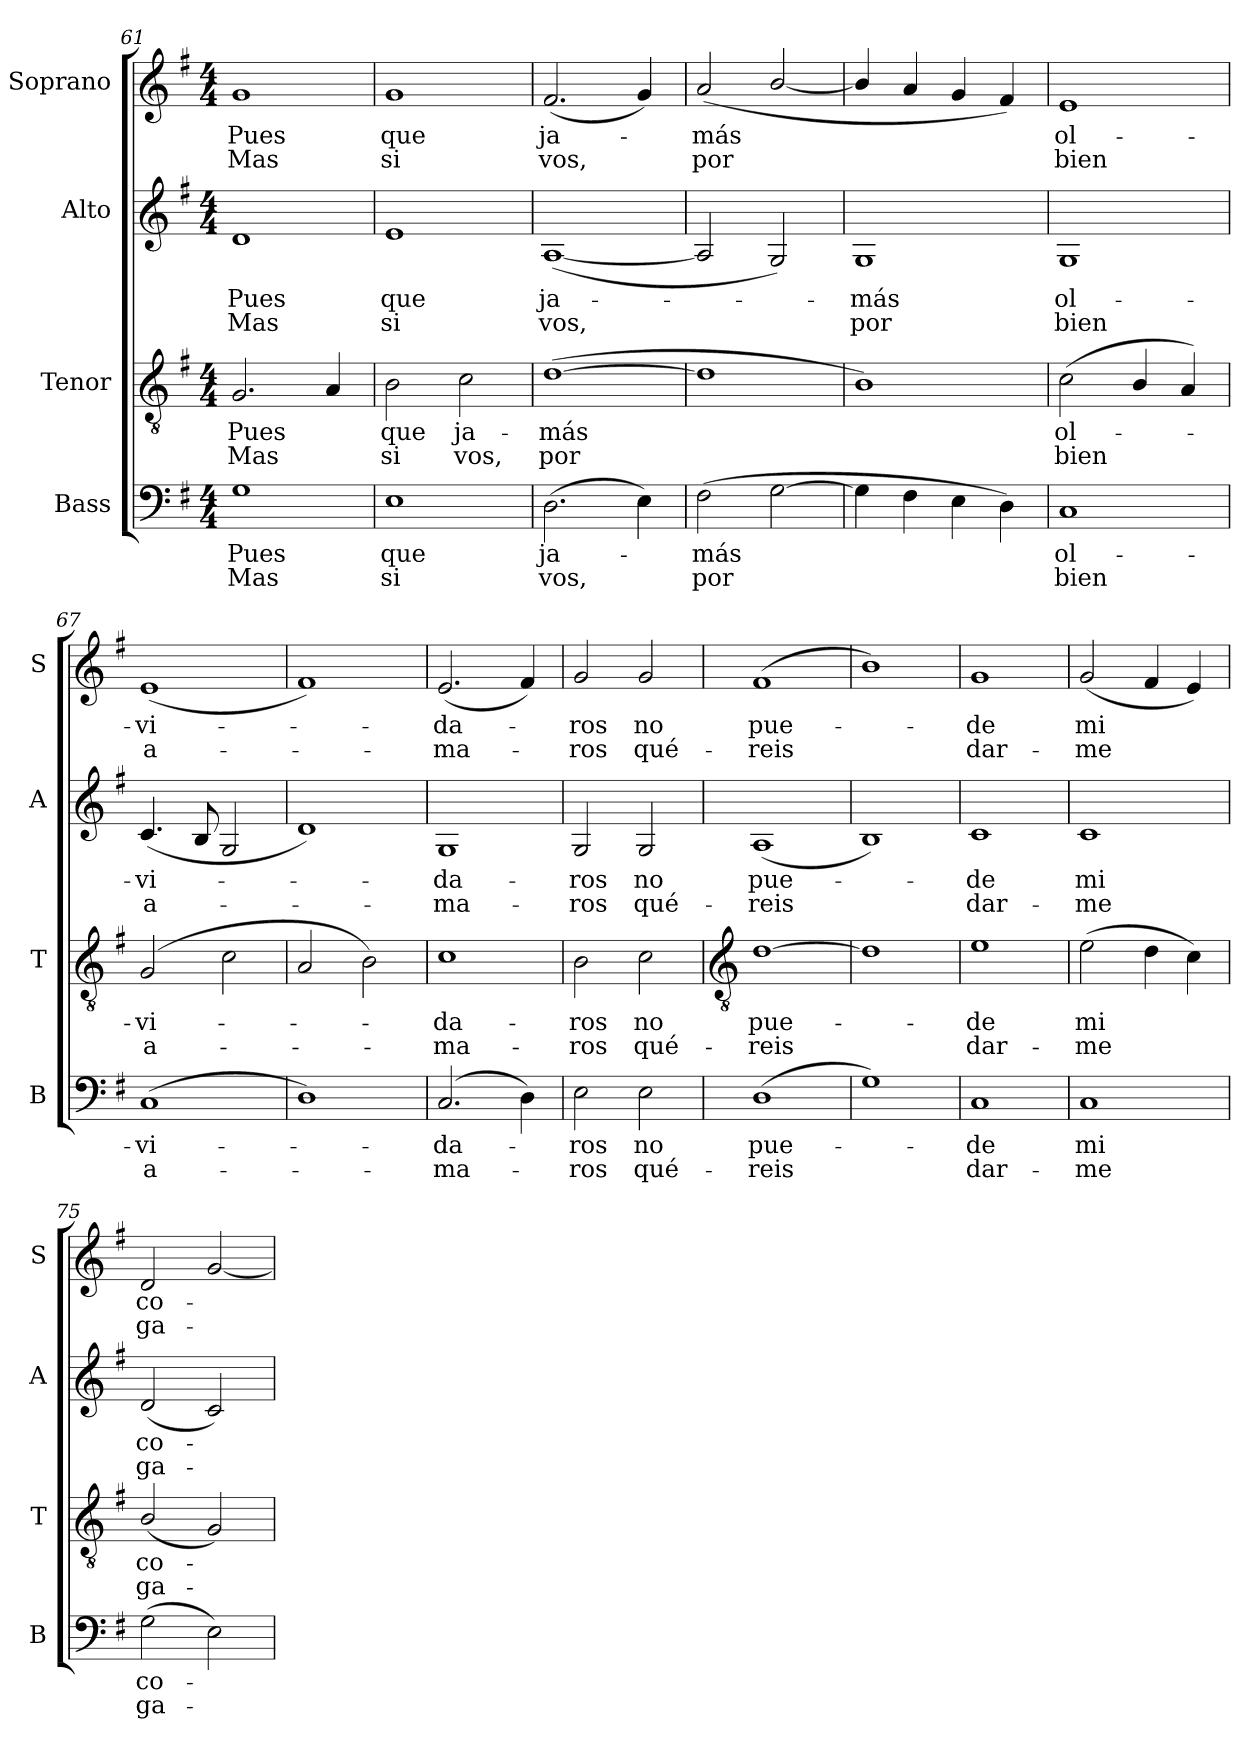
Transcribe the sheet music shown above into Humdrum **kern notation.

**kern	**text	**text	**kern	**text	**text	**kern	**text	**text	**kern	**text	**text
*part4	*part4	*part4	*part3	*part3	*part3	*part2	*part2	*part2	*part1	*part1	*part1
*staff4	*staff4	*staff4	*staff3	*staff3	*staff3	*staff2	*staff2	*staff2	*staff1	*staff1	*staff1
*I"Bass	*	*	*I"Tenor	*	*	*I"Alto	*	*	*I"Soprano	*	*
*I'B	*	*	*I'T	*	*	*I'A	*	*	*I'S	*	*
!!LO:LB:g=z
*clefF4	*	*	*clefGv2	*	*	*clefG2	*	*	*clefG2	*	*
*k[f#]	*	*	*k[f#]	*	*	*k[f#]	*	*	*k[f#]	*	*
*G:	*	*	*G:	*	*	*G:	*	*	*G:	*	*
*M4/4	*	*	*M4/4	*	*	*M4/4	*	*	*M4/4	*	*
=61	=61	=61	=61	=61	=61	=61	=61	=61	=61	=61	=61
!	!LO:LY:b	!LO:LY:b	!	!LO:LY:b	!LO:LY:b	!	!LO:LY:b	!LO:LY:b	!	!LO:LY:b	!LO:LY:b
1G	Pues	Mas	2.G	Pues	Mas	1d	Pues	Mas	1g	Pues	Mas
.	.	.	4A	.	.	.	.	.	.	.	.
=62	=62	=62	=62	=62	=62	=62	=62	=62	=62	=62	=62
!	!LO:LY:b	!LO:LY:b	!	!LO:LY:b	!LO:LY:b	!	!LO:LY:b	!LO:LY:b	!	!LO:LY:b	!LO:LY:b
1E	que	si	2B	que	si	1e	que	si	1g	que	si
!	!	!	!	!LO:LY:b	!LO:LY:b	!	!	!	!	!	!
.	.	.	2c	ja-	-vos,	.	.	.	.	.	.
=63	=63	=63	=63	=63	=63	=63	=63	=63	=63	=63	=63
!	!LO:LY:b	!LO:LY:b	!	!LO:LY:b	!LO:LY:b	!	!LO:LY:b	!LO:LY:b	!	!LO:LY:b	!LO:LY:b
(>2.D	ja-	vos,	(>[1d	más	por	(<[1A	ja-	vos,	(<2.f#	ja-	vos,
4E)	.	.	.	.	.	.	.	.	4g)	.	.
=64	=64	=64	=64	=64	=64	=64	=64	=64	=64	=64	=64
!	!LO:LY:b	!LO:LY:b	!	!	!	!	!	!	!	!LO:LY:b	!LO:LY:b
(>2F#	más	por	1d]	.	.	2A]	.	.	(<2a	más	por
[2G	.	.	.	.	.	2G)	.	.	[2b/	.	.
=65	=65	=65	=65	=65	=65	=65	=65	=65	=65	=65	=65
!	!	!	!	!	!	!	!LO:LY:b	!LO:LY:b	!	!	!
4G]	.	.	1B)	.	.	1G	más	por	4b/]	.	.
4F#	.	.	.	.	.	.	.	.	4a	.	.
4E	.	.	.	.	.	.	.	.	4g	.	.
4D)	.	.	.	.	.	.	.	.	4f#)	.	.
=66	=66	=66	=66	=66	=66	=66	=66	=66	=66	=66	=66
!	!LO:LY:b	!LO:LY:b	!	!LO:LY:b	!LO:LY:b	!	!LO:LY:b	!LO:LY:b	!	!LO:LY:b	!LO:LY:b
1C	ol-	-bien	(<2c	ol-	bien	1G	ol-	-bien	1e	ol-	-bien
.	.	.	4B/	.	.	.	.	.	.	.	.
.	.	.	4A)	.	.	.	.	.	.	.	.
=67	=67	=67	=67	=67	=67	=67	=67	=67	=67	=67	=67
!	!LO:LY:b	!LO:LY:b	!	!LO:LY:b	!LO:LY:b	!	!LO:LY:b	!LO:LY:b	!	!LO:LY:b	!LO:LY:b
(<1C	vi-	a-	(<2G	vi-	a-	(<4.c	vi-	a-	(<1e	vi-	a-
.	.	.	.	.	.	8B	.	.	.	.	.
.	.	.	2c	.	.	2G	.	.	.	.	.
=68	=68	=68	=68	=68	=68	=68	=68	=68	=68	=68	=68
1D)	.	.	2A	.	.	1d)	.	.	1f#)	.	.
.	.	.	2B)	.	.	.	.	.	.	.	.
=69	=69	=69	=69	=69	=69	=69	=69	=69	=69	=69	=69
!	!LO:LY:b	!LO:LY:b	!	!LO:LY:b	!LO:LY:b	!	!LO:LY:b	!LO:LY:b	!	!LO:LY:b	!LO:LY:b
(<2.C	da-	ma-	1c	da-	-ma-	1G	da-	-ma-	(<2.e	da-	ma-
4D)	.	.	.	.	.	.	.	.	4f#)	.	.
=70	=70	=70	=70	=70	=70	=70	=70	=70	=70	=70	=70
!	!LO:LY:b	!LO:LY:b	!	!LO:LY:b	!LO:LY:b	!	!LO:LY:b	!LO:LY:b	!	!LO:LY:b	!LO:LY:b
2E	ros	ros	2B	-ros	ros	2G	-ros	ros	2g	ros	ros
!	!LO:LY:b	!LO:LY:b	!	!LO:LY:b	!LO:LY:b	!	!LO:LY:b	!LO:LY:b	!	!LO:LY:b	!LO:LY:b
2E	no	qué-	2c	no	qué-	2G	no	qué-	2g	no	qué-
!!LO:LB:g=z
=71	=71	=71	=71	=71	=71	=71	=71	=71	=71	=71	=71
*	*	*	*clefGv2	*	*	*	*	*	*	*	*
!	!LO:LY:b	!LO:LY:b	!	!LO:LY:b	!LO:LY:b	!	!LO:LY:b	!LO:LY:b	!	!LO:LY:b	!LO:LY:b
(>1D	-pue-	reis	[1d	-pue-	reis	(<1A	-pue-	reis	(<1f#	-pue-	reis
=72	=72	=72	=72	=72	=72	=72	=72	=72	=72	=72	=72
1G)	.	.	1d]	.	.	1B)	.	.	1b)	.	.
=73	=73	=73	=73	=73	=73	=73	=73	=73	=73	=73	=73
!	!LO:LY:b	!LO:LY:b	!	!LO:LY:b	!LO:LY:b	!	!LO:LY:b	!LO:LY:b	!	!LO:LY:b	!LO:LY:b
1C	de	dar-	1e	de	dar-	1c	de	dar-	1g	de	dar-
=74	=74	=74	=74	=74	=74	=74	=74	=74	=74	=74	=74
!	!LO:LY:b	!LO:LY:b	!	!LO:LY:b	!LO:LY:b	!	!LO:LY:b	!LO:LY:b	!	!LO:LY:b	!LO:LY:b
1C	-mi	me	(>2e	-mi	me	1c	-mi	me	(<2g	-mi	me
.	.	.	4d	.	.	.	.	.	4f#	.	.
.	.	.	4c)	.	.	.	.	.	4e)	.	.
=75	=75	=75	=75	=75	=75	=75	=75	=75	=75	=75	=75
!	!LO:LY:b	!LO:LY:b	!	!LO:LY:b	!LO:LY:b	!	!LO:LY:b	!LO:LY:b	!	!LO:LY:b	!LO:LY:b
(>2G	co-	ga-	(<2B/	co-	ga-	(<2d	co-	ga-	2d	co-	ga-
2E)	.	.	2G)	.	.	2c)	.	.	[2g	.	.
=	=	=	=	=	=	=	=	=	=	=	=
*-	*-	*-	*-	*-	*-	*-	*-	*-	*-	*-	*-
